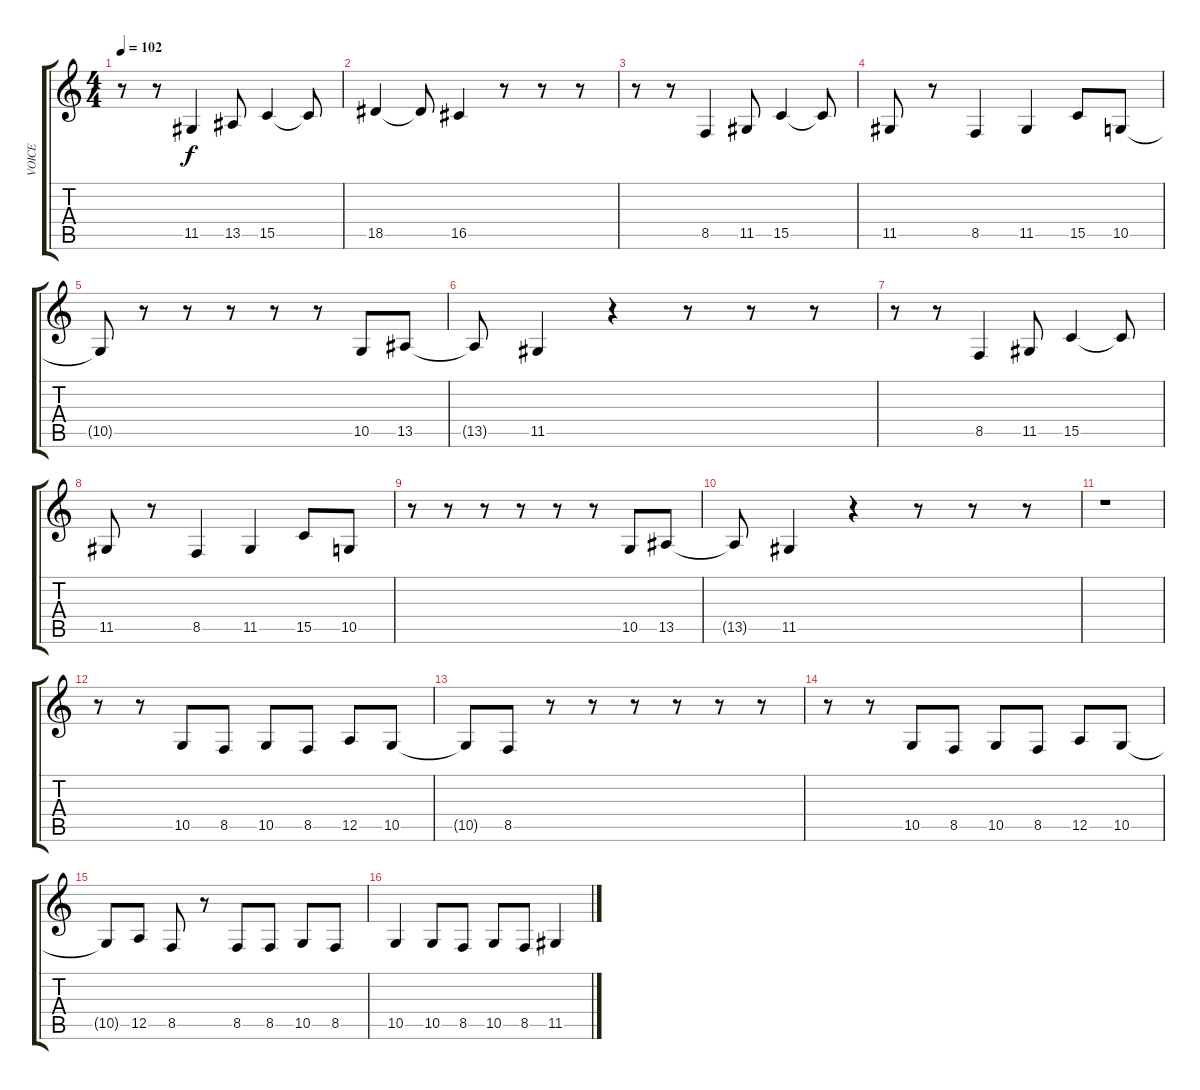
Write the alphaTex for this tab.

\track ("VOICE" "VOICE") {instrument viola}
\staff {score tabs}
\tuning (E4 B3 G3 D3 A2 E2) {hide}
\ts (4 4)
\tempo 102
\clef g2
\ks c
r.8{dy f} r.8 11.5.4 13.5.8 15.5.4 15.5{t}.8 |
18.5.4 18.5{t}.8 16.5.4 r.8 r.8 r.8 |
r.8 r.8 8.5.4 11.5.8 15.5.4 15.5{t}.8 |
11.5.8 r.8 8.5.4 11.5.4 15.5.8 10.5.8 |
10.5{t}.8 r.8 r.8 r.8 r.8 r.8 10.5.8 13.5.8 |
13.5{t}.8 11.5.4 r.4 r.8 r.8 r.8 |
r.8 r.8 8.5.4 11.5.8 15.5.4 15.5{t}.8 |
11.5.8 r.8 8.5.4 11.5.4 15.5.8 10.5.8 |
r.8 r.8 r.8 r.8 r.8 r.8 10.5.8 13.5.8 |
13.5{t}.8 11.5.4 r.4 r.8 r.8 r.8 |
r.1 |
r.8 r.8 10.5.8 8.5.8 10.5.8 8.5.8 12.5.8 10.5.8 |
10.5{t}.8 8.5.8 r.8 r.8 r.8 r.8 r.8 r.8 |
r.8 r.8 10.5.8 8.5.8 10.5.8 8.5.8 12.5.8 10.5.8 |
10.5{t}.8 12.5.8 8.5.8 r.8 8.5.8 8.5.8 10.5.8 8.5.8 |
10.5.4 10.5.8 8.5.8 10.5.8 8.5.8 11.5.4
